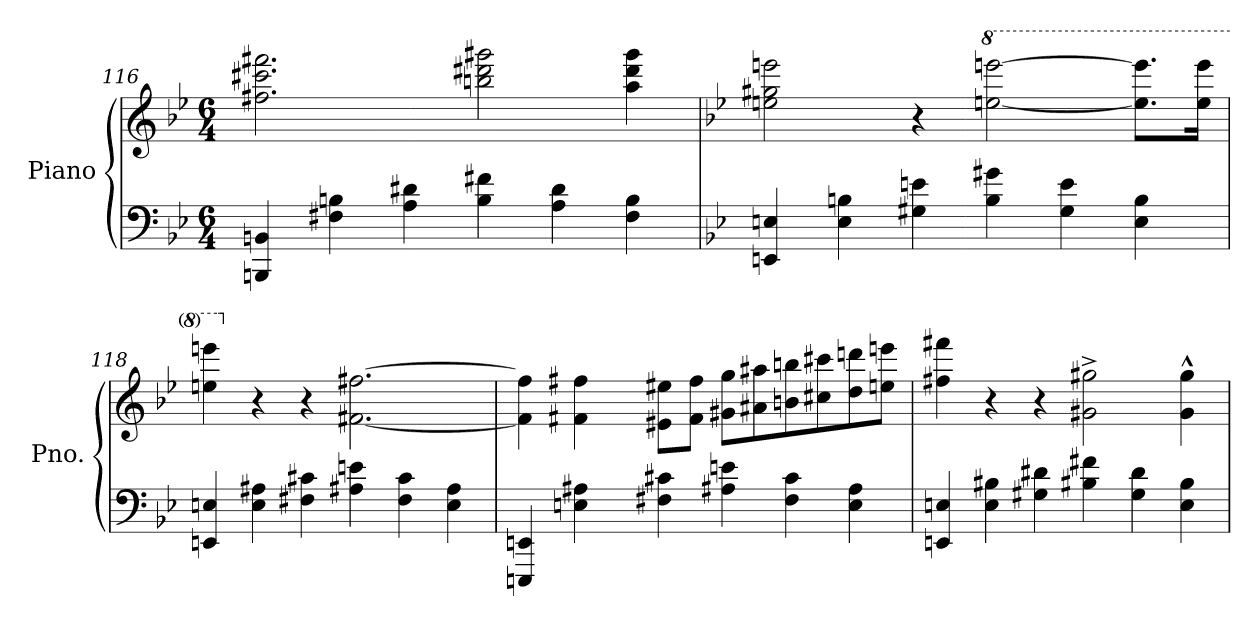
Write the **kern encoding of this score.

**kern	**kern
*part1	*part1
*staff2	*staff1
*I"Piano	*
*I'Pno.	*
*clefF4	*clefG2
*k[b-e-]	*k[b-e-]
*M6/4	*M6/4
=116	=116
4BBBn/ 4BBn/	2.ff#X\ 2.ccc#X\ 2.fff#X\
4F#X\ 4Bn\	.
4A\ 4d#X\	.
4B\ 4f#X\	2bbn\ 2ddd#X\ 2ggg#X\
4A\ 4d#\	.
4F#\ 4B\	4aa\ 4ddd#\ 4ggg#\
!!LO:LB:g=z
=117	=117
*k[b-e-]	*k[b-e-]
4EEn/ 4En/	2een\ 2gg#X\ 2eeen\
4E\ 4Bn\	.
4G#X\ 4en\	4r
*	*8va
4B\ 4g#X\	[2eeen\ [2eeeen\
4G#\ 4e\	.
4E\ 4B\	8.eee\] 8.eeee\]L
.	16eee\ 16eeee\Jk
=118	=118
*	*MM172
4EEn/ 4En/	4eeen\ 4eeeen\
*	*X8va
4E\ 4A#X\	4r
4F#X\ 4c#X\	4r
*	*MM182
4A#X\ 4en\	[2.f#X\ [2.ff#X\
4F#\ 4c#\	.
4E\ 4A#\	.
=119	=119
*	*^
4EEEn/ 4EEn/	4f#\] 4ff#\]	4ryy
*	*	*Xbrackettup
4En\ 4A#X\	4f#X\ 4ff#X\	20ff#!LLyy
.	.	20gg#X!Jyy
.	.	10.ff#!Jyy
4F#X\ 4c#X\	8e#X\ 8ee#X\L	1ryy
.	8f#\ 8ff#\J	.
4A#X\ 4en\	8g#X\ 8gg#\L	.
.	8a#X\ 8aa#X\	.
4F#\ 4c#\	8bn\ 8bbn\	.
.	8cc#X\ 8ccc#X\	.
4E\ 4A#\	8dd\ 8dddn\	.
.	8een\ 8eeen\J	.
*	*v	*v
=120	=120
4EEn/ 4En/	4ff#X\ 4fff#X\
4E\ 4B#X\	4r
4G#X\ 4d#X\	4r
4B#X\ 4f#X\	2g#X\^ 2gg#X\^
4G#\ 4d#\	.
4E\ 4B#\	4g#\^^ 4gg#\^^
=	=
*-	*-
